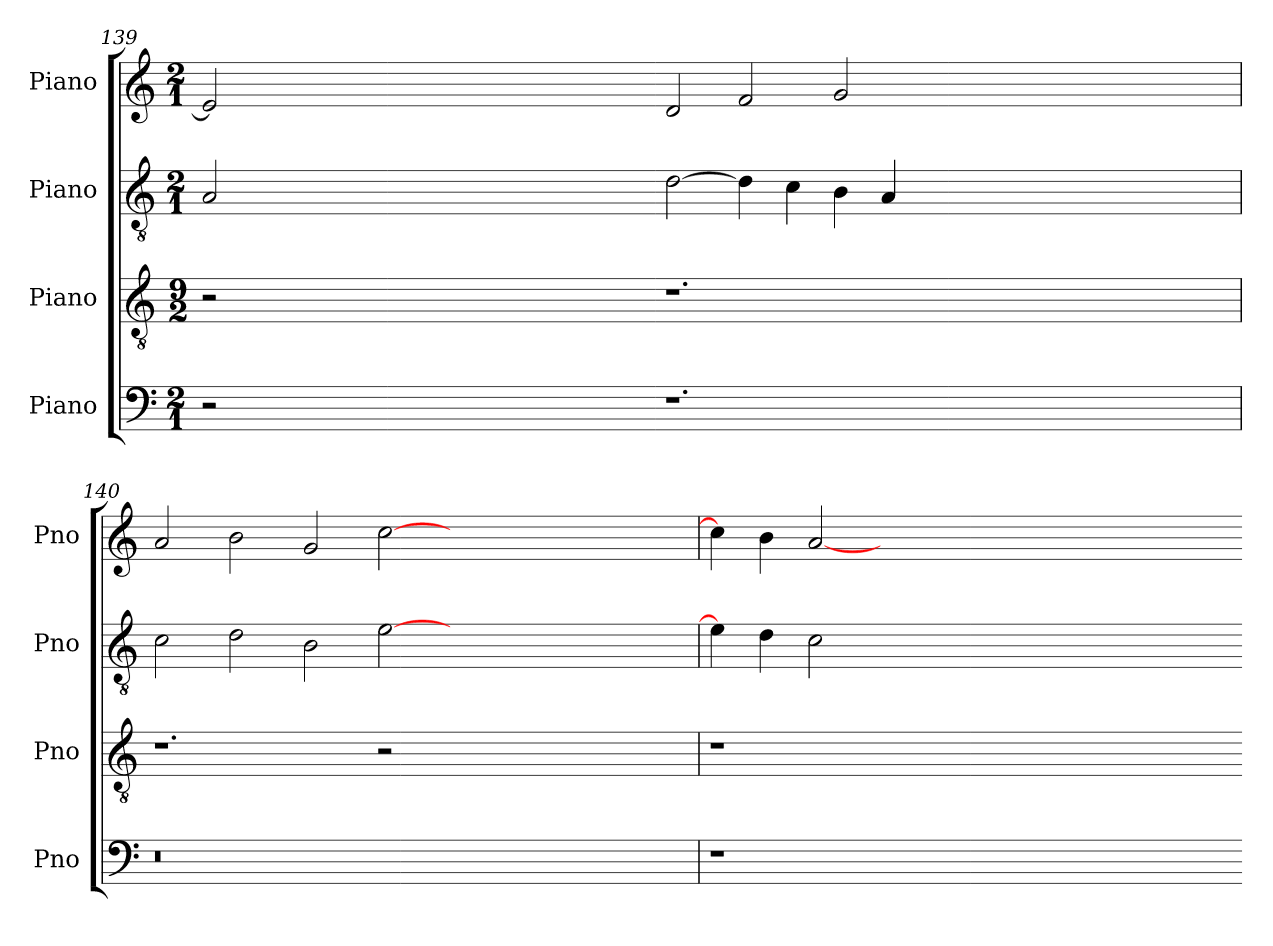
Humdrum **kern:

**kern	**kern	**kern	**kern
*part4	*part3	*part2	*part1
*staff4	*staff3	*staff2	*staff1
*I"Piano	*I"Piano	*I"Piano	*I"Piano
*I'Pno	*I'Pno	*I'Pno	*I'Pno
*clefF4	*clefGv2	*clefGv2	*clefG2
*k[]	*k[]	*k[]	*k[]
*M2/1	*M9/2	*M2/1	*M2/1
=139	=139	=139	=139
2r	2r	2A/	2e/]
1.ryy	00ryy	1.ryy	1.ryy
0ryy	.	0ryy	0ryy
2ryy	.	2ryy	2ryy
!!LO:PB:g=z
=-	=-	=-	=-
1.r	1.r	[2d\	2d/
.	.	4d\]	2f/
.	.	4c\	.
.	.	4B\	2g/
.	.	4A/	.
2ryy	0.ryy	2ryy	2ryy
0ryy	.	0ryy	0ryy
2ryy	.	2ryy	2ryy
=140	=140	=140	=140
0r	1.r	2c\	2a/
.	.	2d\	2b\
.	.	2B\	2g/
.	2r	[2e\	[2cc\
0ryy	0ryy	0ryy	0ryy
2ryy	2ryy	2ryy	2ryy
!!LO:LB:g=z
=141	=141	=141	=141
1r	1r	4e\]	4cc\]
.	.	4d\	4b\
.	.	2c\	[2a/
1ryy	2%7ryy	1ryy	1ryy
0ryy	.	0ryy	0ryy
2ryy	.	2ryy	2ryy
=-	=-	=-	=-
*-	*-	*-	*-
